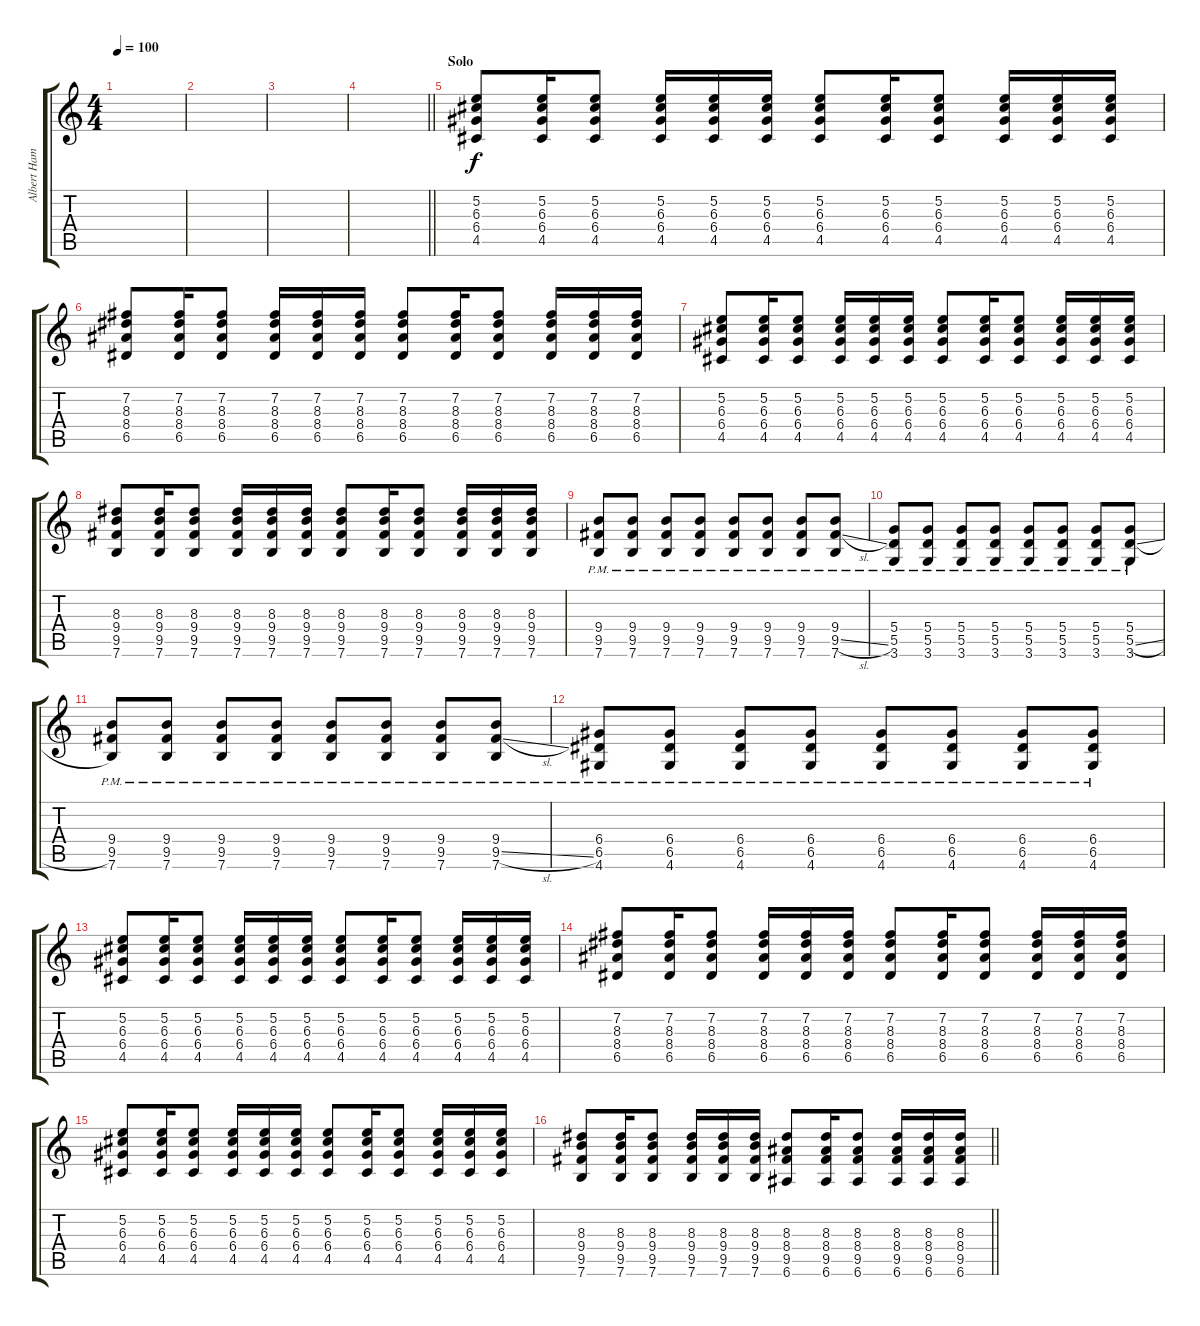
\track ("Albert Hammond Jr. (Clean)" "Albert Ham") {instrument electricguitarclean}
\staff {score tabs}
\tuning (E4 B3 G3 D3 A2 E2) {hide}
\ts (4 4)
\tempo 100
\clef g2
\ks c
|
|
|
\barLineRight lightlight
|
\section ("" "Solo")
(5.2 6.3 6.4 4.5).8 (5.2 6.3 6.4 4.5).16 (5.2 6.3 6.4 4.5).8 (5.2 6.3 6.4 4.5).16 (5.2 6.3 6.4 4.5).16 (5.2 6.3 6.4 4.5).16 (5.2 6.3 6.4 4.5).8 (5.2 6.3 6.4 4.5).16 (5.2 6.3 6.4 4.5).8 (5.2 6.3 6.4 4.5).16 (5.2 6.3 6.4 4.5).16 (5.2 6.3 6.4 4.5).16 |
(7.2 8.3 8.4 6.5).8 (7.2 8.3 8.4 6.5).16 (7.2 8.3 8.4 6.5).8 (7.2 8.3 8.4 6.5).16 (7.2 8.3 8.4 6.5).16 (7.2 8.3 8.4 6.5).16 (7.2 8.3 8.4 6.5).8 (7.2 8.3 8.4 6.5).16 (7.2 8.3 8.4 6.5).8 (7.2 8.3 8.4 6.5).16 (7.2 8.3 8.4 6.5).16 (7.2 8.3 8.4 6.5).16 |
(5.2 6.3 6.4 4.5).8 (5.2 6.3 6.4 4.5).16 (5.2 6.3 6.4 4.5).8 (5.2 6.3 6.4 4.5).16 (5.2 6.3 6.4 4.5).16 (5.2 6.3 6.4 4.5).16 (5.2 6.3 6.4 4.5).8 (5.2 6.3 6.4 4.5).16 (5.2 6.3 6.4 4.5).8 (5.2 6.3 6.4 4.5).16 (5.2 6.3 6.4 4.5).16 (5.2 6.3 6.4 4.5).16 |
(8.3 9.4 9.5 7.6).8 (8.3 9.4 9.5 7.6).16 (8.3 9.4 9.5 7.6).8 (8.3 9.4 9.5 7.6).16 (8.3 9.4 9.5 7.6).16 (8.3 9.4 9.5 7.6).16 (8.3 9.4 9.5 7.6).8 (8.3 9.4 9.5 7.6).16 (8.3 9.4 9.5 7.6).8 (8.3 9.4 9.5 7.6).16 (8.3 9.4 9.5 7.6).16 (8.3 9.4 9.5 7.6).16 |
(9.4{pm} 9.5{pm} 7.6{pm}).8 (9.4{pm} 9.5{pm} 7.6{pm}).8 (9.4{pm} 9.5{pm} 7.6{pm}).8 (9.4{pm} 9.5{pm} 7.6{pm}).8 (9.4{pm} 9.5{pm} 7.6{pm}).8 (9.4{pm} 9.5{pm} 7.6{pm}).8 (9.4{pm} 9.5{pm} 7.6{pm}).8 (9.4{pm} 9.5{sl pm} 7.6{pm}).8 |
(5.4{pm} 5.5{pm} 3.6{pm}).8 (5.4{pm} 5.5{pm} 3.6{pm}).8 (5.4{pm} 5.5{pm} 3.6{pm}).8 (5.4{pm} 5.5{pm} 3.6{pm}).8 (5.4{pm} 5.5{pm} 3.6{pm}).8 (5.4{pm} 5.5{pm} 3.6{pm}).8 (5.4{pm} 5.5{pm} 3.6{pm}).8 (5.4{pm} 5.5{sl pm} 3.6{pm}).8 |
(9.4{pm} 9.5{pm} 7.6{pm}).8 (9.4{pm} 9.5{pm} 7.6{pm}).8 (9.4{pm} 9.5{pm} 7.6{pm}).8 (9.4{pm} 9.5{pm} 7.6{pm}).8 (9.4{pm} 9.5{pm} 7.6{pm}).8 (9.4{pm} 9.5{pm} 7.6{pm}).8 (9.4{pm} 9.5{pm} 7.6{pm}).8 (9.4{pm} 9.5{sl pm} 7.6{pm}).8 |
(6.4{pm} 6.5{pm} 4.6{pm}).8 (6.4{pm} 6.5{pm} 4.6{pm}).8 (6.4{pm} 6.5{pm} 4.6{pm}).8 (6.4{pm} 6.5{pm} 4.6{pm}).8 (6.4{pm} 6.5{pm} 4.6{pm}).8 (6.4{pm} 6.5{pm} 4.6{pm}).8 (6.4{pm} 6.5{pm} 4.6{pm}).8 (6.4{pm} 6.5{pm} 4.6{pm}).8 |
(5.2 6.3 6.4 4.5).8 (5.2 6.3 6.4 4.5).16 (5.2 6.3 6.4 4.5).8 (5.2 6.3 6.4 4.5).16 (5.2 6.3 6.4 4.5).16 (5.2 6.3 6.4 4.5).16 (5.2 6.3 6.4 4.5).8 (5.2 6.3 6.4 4.5).16 (5.2 6.3 6.4 4.5).8 (5.2 6.3 6.4 4.5).16 (5.2 6.3 6.4 4.5).16 (5.2 6.3 6.4 4.5).16 |
(7.2 8.3 8.4 6.5).8 (7.2 8.3 8.4 6.5).16 (7.2 8.3 8.4 6.5).8 (7.2 8.3 8.4 6.5).16 (7.2 8.3 8.4 6.5).16 (7.2 8.3 8.4 6.5).16 (7.2 8.3 8.4 6.5).8 (7.2 8.3 8.4 6.5).16 (7.2 8.3 8.4 6.5).8 (7.2 8.3 8.4 6.5).16 (7.2 8.3 8.4 6.5).16 (7.2 8.3 8.4 6.5).16 |
(5.2 6.3 6.4 4.5).8 (5.2 6.3 6.4 4.5).16 (5.2 6.3 6.4 4.5).8 (5.2 6.3 6.4 4.5).16 (5.2 6.3 6.4 4.5).16 (5.2 6.3 6.4 4.5).16 (5.2 6.3 6.4 4.5).8 (5.2 6.3 6.4 4.5).16 (5.2 6.3 6.4 4.5).8 (5.2 6.3 6.4 4.5).16 (5.2 6.3 6.4 4.5).16 (5.2 6.3 6.4 4.5).16 |
\barLineRight lightlight
(8.3 9.4 9.5 7.6).8 (8.3 9.4 9.5 7.6).16 (8.3 9.4 9.5 7.6).8 (8.3 9.4 9.5 7.6).16 (8.3 9.4 9.5 7.6).16 (8.3 9.4 9.5 7.6).16 (8.3 8.4 9.5 6.6).8 (8.3 8.4 9.5 6.6).16 (8.3 8.4 9.5 6.6).8 (8.3 8.4 9.5 6.6).16 (8.3 8.4 9.5 6.6).16 (8.3 8.4 9.5 6.6).16
